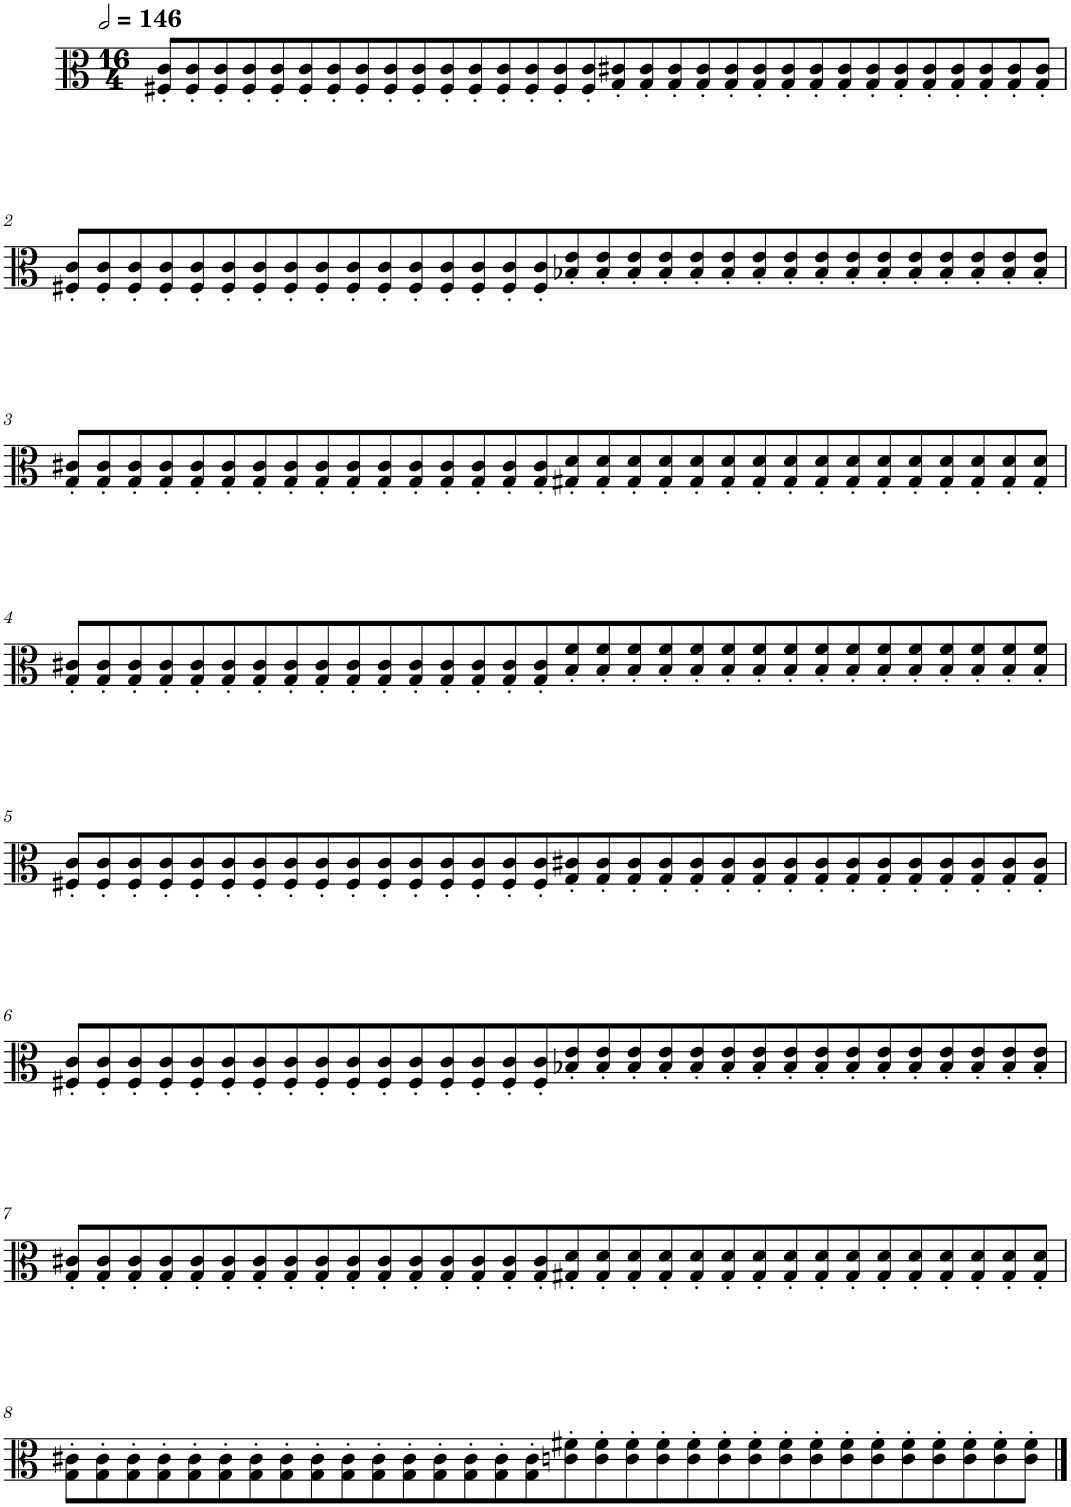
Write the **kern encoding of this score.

**kern
*part1
*staff1
*I"Viola
*I'Vla.
*clefC3
*k[]
*M16/4
*MM292
=1
8F#X/' 8c/'L
8F#/' 8c/'
8F#/' 8c/'
8F#/' 8c/'
8F#/' 8c/'
8F#/' 8c/'
8F#/' 8c/'
8F#/' 8c/'
8F#/' 8c/'
8F#/' 8c/'
8F#/' 8c/'
8F#/' 8c/'
8F#/' 8c/'
8F#/' 8c/'
8F#/' 8c/'
8F#/' 8c/'
8G/' 8c#X/'
8G/' 8c#/'
8G/' 8c#/'
8G/' 8c#/'
8G/' 8c#/'
8G/' 8c#/'
8G/' 8c#/'
8G/' 8c#/'
8G/' 8c#/'
8G/' 8c#/'
8G/' 8c#/'
8G/' 8c#/'
8G/' 8c#/'
8G/' 8c#/'
8G/' 8c#/'
8G/' 8c#/'J
!!LO:LB:g=z
=2
8F#X/' 8c/'L
8F#/' 8c/'
8F#/' 8c/'
8F#/' 8c/'
8F#/' 8c/'
8F#/' 8c/'
8F#/' 8c/'
8F#/' 8c/'
8F#/' 8c/'
8F#/' 8c/'
8F#/' 8c/'
8F#/' 8c/'
8F#/' 8c/'
8F#/' 8c/'
8F#/' 8c/'
8F#/' 8c/'
8B-X/' 8e/'
8B-/' 8e/'
8B-/' 8e/'
8B-/' 8e/'
8B-/' 8e/'
8B-/' 8e/'
8B-/' 8e/'
8B-/' 8e/'
8B-/' 8e/'
8B-/' 8e/'
8B-/' 8e/'
8B-/' 8e/'
8B-/' 8e/'
8B-/' 8e/'
8B-/' 8e/'
8B-/' 8e/'J
!!LO:LB:g=z
=3
8G/' 8c#X/'L
8G/' 8c#/'
8G/' 8c#/'
8G/' 8c#/'
8G/' 8c#/'
8G/' 8c#/'
8G/' 8c#/'
8G/' 8c#/'
8G/' 8c#/'
8G/' 8c#/'
8G/' 8c#/'
8G/' 8c#/'
8G/' 8c#/'
8G/' 8c#/'
8G/' 8c#/'
8G/' 8c#/'
8G#X/' 8d/'
8G#/' 8d/'
8G#/' 8d/'
8G#/' 8d/'
8G#/' 8d/'
8G#/' 8d/'
8G#/' 8d/'
8G#/' 8d/'
8G#/' 8d/'
8G#/' 8d/'
8G#/' 8d/'
8G#/' 8d/'
8G#/' 8d/'
8G#/' 8d/'
8G#/' 8d/'
8G#/' 8d/'J
!!LO:LB:g=z
=4
8G/' 8c#X/'L
8G/' 8c#/'
8G/' 8c#/'
8G/' 8c#/'
8G/' 8c#/'
8G/' 8c#/'
8G/' 8c#/'
8G/' 8c#/'
8G/' 8c#/'
8G/' 8c#/'
8G/' 8c#/'
8G/' 8c#/'
8G/' 8c#/'
8G/' 8c#/'
8G/' 8c#/'
8G/' 8c#/'
8B/' 8f/'
8B/' 8f/'
8B/' 8f/'
8B/' 8f/'
8B/' 8f/'
8B/' 8f/'
8B/' 8f/'
8B/' 8f/'
8B/' 8f/'
8B/' 8f/'
8B/' 8f/'
8B/' 8f/'
8B/' 8f/'
8B/' 8f/'
8B/' 8f/'
8B/' 8f/'J
!!LO:LB:g=z
=5
8F#X/' 8c/'L
8F#/' 8c/'
8F#/' 8c/'
8F#/' 8c/'
8F#/' 8c/'
8F#/' 8c/'
8F#/' 8c/'
8F#/' 8c/'
8F#/' 8c/'
8F#/' 8c/'
8F#/' 8c/'
8F#/' 8c/'
8F#/' 8c/'
8F#/' 8c/'
8F#/' 8c/'
8F#/' 8c/'
8G/' 8c#X/'
8G/' 8c#/'
8G/' 8c#/'
8G/' 8c#/'
8G/' 8c#/'
8G/' 8c#/'
8G/' 8c#/'
8G/' 8c#/'
8G/' 8c#/'
8G/' 8c#/'
8G/' 8c#/'
8G/' 8c#/'
8G/' 8c#/'
8G/' 8c#/'
8G/' 8c#/'
8G/' 8c#/'J
!!LO:LB:g=z
=6
8F#X/' 8c/'L
8F#/' 8c/'
8F#/' 8c/'
8F#/' 8c/'
8F#/' 8c/'
8F#/' 8c/'
8F#/' 8c/'
8F#/' 8c/'
8F#/' 8c/'
8F#/' 8c/'
8F#/' 8c/'
8F#/' 8c/'
8F#/' 8c/'
8F#/' 8c/'
8F#/' 8c/'
8F#/' 8c/'
8B-X/' 8e/'
8B-/' 8e/'
8B-/' 8e/'
8B-/' 8e/'
8B-/' 8e/'
8B-/' 8e/'
8B-/' 8e/'
8B-/' 8e/'
8B-/' 8e/'
8B-/' 8e/'
8B-/' 8e/'
8B-/' 8e/'
8B-/' 8e/'
8B-/' 8e/'
8B-/' 8e/'
8B-/' 8e/'J
!!LO:LB:g=z
=7
8G/' 8c#X/'L
8G/' 8c#/'
8G/' 8c#/'
8G/' 8c#/'
8G/' 8c#/'
8G/' 8c#/'
8G/' 8c#/'
8G/' 8c#/'
8G/' 8c#/'
8G/' 8c#/'
8G/' 8c#/'
8G/' 8c#/'
8G/' 8c#/'
8G/' 8c#/'
8G/' 8c#/'
8G/' 8c#/'
8G#X/' 8d/'
8G#/' 8d/'
8G#/' 8d/'
8G#/' 8d/'
8G#/' 8d/'
8G#/' 8d/'
8G#/' 8d/'
8G#/' 8d/'
8G#/' 8d/'
8G#/' 8d/'
8G#/' 8d/'
8G#/' 8d/'
8G#/' 8d/'
8G#/' 8d/'
8G#/' 8d/'
8G#/' 8d/'J
!!LO:LB:g=z
=8
8G\' 8c#X\'L
8G\' 8c#\'
8G\' 8c#\'
8G\' 8c#\'
8G\' 8c#\'
8G\' 8c#\'
8G\' 8c#\'
8G\' 8c#\'
8G\' 8c#\'
8G\' 8c#\'
8G\' 8c#\'
8G\' 8c#\'
8G\' 8c#\'
8G\' 8c#\'
8G\' 8c#\'
8G\' 8c#\'
8cn\' 8f#X\'
8c\' 8f#\'
8c\' 8f#\'
8c\' 8f#\'
8c\' 8f#\'
8c\' 8f#\'
8c\' 8f#\'
8c\' 8f#\'
8c\' 8f#\'
8c\' 8f#\'
8c\' 8f#\'
8c\' 8f#\'
8c\' 8f#\'
8c\' 8f#\'
8c\' 8f#\'
8c\' 8f#\'J
==
*-
